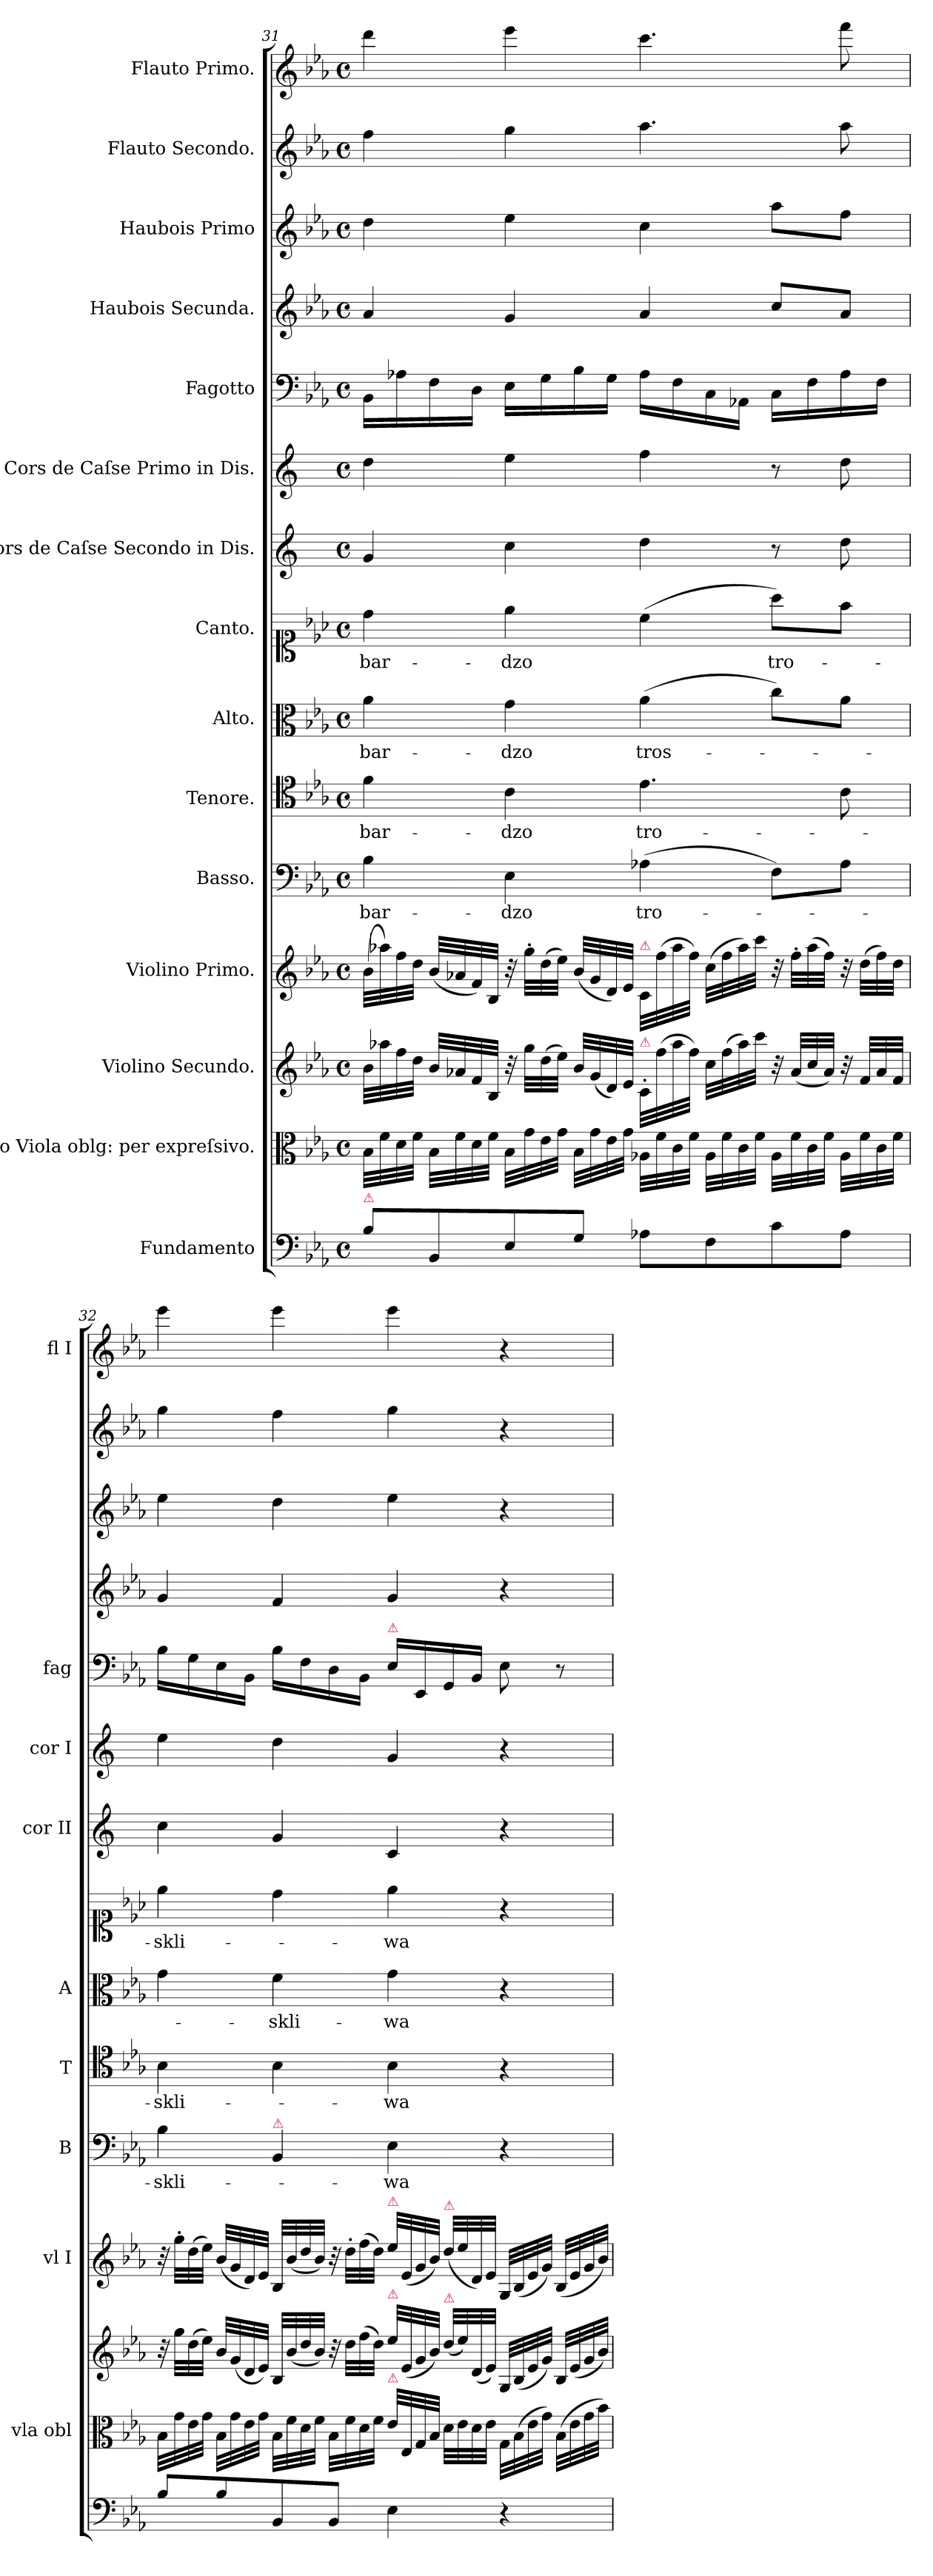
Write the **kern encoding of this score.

**kern	**kern	**kern	**kern	**kern	**text	**kern	**text	**kern	**text	**kern	**text	**kern	**kern	**kern	**kern	**kern	**kern	**kern
*part15	*part14	*part13	*part12	*part11	*part11	*part10	*part10	*part9	*part9	*part8	*part8	*part7	*part6	*part5	*part4	*part3	*part2	*part1
*staff15	*staff14	*staff13	*staff12	*staff11	*staff11	*staff10	*staff10	*staff9	*staff9	*staff8	*staff8	*staff7	*staff6	*staff5	*staff4	*staff3	*staff2	*staff1
*I"Fundamento	*I"Alto Viola oblg: per expreſsivo.	*I"Violino Secundo.	*I"Violino Primo.	*I"Basso.	*	*I"Tenore.	*	*I"Alto.	*	*I"Canto.	*	*I"Cors de Caſse Secondo in Dis.	*I"Cors de Caſse Primo in Dis.	*I"Fagotto	*I"Haubois Secunda.	*I"Haubois Primo	*I"Flauto Secondo.	*I"Flauto Primo.
*	*I'vla obl	*	*I'vl I	*I'B	*	*I'T	*	*I'A	*	*	*	*I'cor II	*I'cor I	*I'fag	*	*	*	*I'fl I
*clefF4	*clefC3	*clefG2	*clefG2	*clefF4	*	*clefC4	*	*clefC3	*	*clefC1	*	*clefG2	*clefG2	*clefF4	*clefG2	*clefG2	*clefG2	*clefG2
*	*	*	*	*	*	*	*	*	*	*	*	*ITrd-2c-3	*ITrd-2c-3	*	*	*	*	*
*k[b-e-a-]	*k[b-e-a-]	*k[b-e-a-]	*k[b-e-a-]	*k[b-e-a-]	*	*k[b-e-a-]	*	*k[b-e-a-]	*	*k[b-e-a-]	*	*k[b-e-a-]	*k[b-e-a-]	*k[b-e-a-]	*k[b-e-a-]	*k[b-e-a-]	*k[b-e-a-]	*k[b-e-a-]
*E-:	*E-:	*E-:	*E-:	*E-:	*	*E-:	*	*E-:	*	*E-:	*	*	*	*E-:	*E-:	*E-:	*E-:	*E-:
*M4/4	*M4/4	*M4/4	*M4/4	*M4/4	*	*M4/4	*	*M4/4	*	*M4/4	*	*M4/4	*M4/4	*M4/4	*M4/4	*M4/4	*M4/4	*M4/4
*met(c)	*met(c)	*met(c)	*met(c)	*met(c)	*	*met(c)	*	*met(c)	*	*met(c)	*	*met(c)	*met(c)	*met(c)	*met(c)	*met(c)	*met(c)	*met(c)
=31	=31	=31	=31	=31	=31	=31	=31	=31	=31	=31	=31	=31	=31	=31	=31	=31	=31	=31
!LO:TX:a:color=crimson:t=⚠	!	!	!	!	!	!	!	!	!	!	!	!	!	!	!	!	!	!
8B-\L	32B-\LLL	32b-\LLL	(32b-\LLL	4B-\	bar-	4f\	bar-	4a-\	bar-	4dd\	bar-	4b-/	4ff\	16BB-/LL	4a-/	4dd\	4ff\	4ddd\
.	32f\	32aa-X\	32aa-X\)	.	.	.	.	.	.	.	.	.	.	.	.	.	.	.
.	32d\	32ff\	32ff\	.	.	.	.	.	.	.	.	.	.	16A-X\	.	.	.	.
.	32f\JJJ	32dd\JJJ	32dd\JJJ	.	.	.	.	.	.	.	.	.	.	.	.	.	.	.
8BB-/	32B-\LLL	32b-/LLL	(32b-/LLL	.	.	.	.	.	.	.	.	.	.	16F\	.	.	.	.
.	32f\	32a-X/	32a-X/	.	.	.	.	.	.	.	.	.	.	.	.	.	.	.
.	32d\	32f/	32f/)	.	.	.	.	.	.	.	.	.	.	16D\JJ	.	.	.	.
.	32f\JJJ	32B-/JJJ	32B-/JJJ	.	.	.	.	.	.	.	.	.	.	.	.	.	.	.
8E-/	32B-\LLL	32r	32r	4E-\	-dzo	4c\	-dzo	4g\	-dzo	4ee-\	-dzo	4ee-\	4gg\	16E-\LL	4g/	4ee-\	4gg\	4eee-\
.	32g\	32gg\LLL	32gg'\LLL	.	.	.	.	.	.	.	.	.	.	.	.	.	.	.
.	32e-\	(32dd\	(32dd\	.	.	.	.	.	.	.	.	.	.	16G\	.	.	.	.
.	32g\JJJ	32ee-\JJJ)	32ee-\JJJ)	.	.	.	.	.	.	.	.	.	.	.	.	.	.	.
8G/J	32B-\LLL	32b-/LLL	(32b-/LLL	.	.	.	.	.	.	.	.	.	.	16B-\	.	.	.	.
.	32g\	(32g/	32g/	.	.	.	.	.	.	.	.	.	.	.	.	.	.	.
.	32e-\	32d/)	32d/)	.	.	.	.	.	.	.	.	.	.	16G\JJ	.	.	.	.
.	32g\JJJ	32e-/JJJ	32e-/JJJ	.	.	.	.	.	.	.	.	.	.	.	.	.	.	.
!	!	!	!LO:TX:a:color=crimson:t=⚠	!	!	!	!	!	!	!	!	!	!	!	!	!	!	!
!	!	!LO:TX:a:color=crimson:t=⚠	!	!	!	!	!	!	!	!	!	!	!	!	!	!	!	!
8A-X\L	32A-X\LLL	32c'/LLL	32c/LLL	(4A-X\	tro-	4.e-\	tro-	(4a-\	tros-	(4cc\	.	4ff\	4aa-\	16A-\LL	4a-/	4cc\	4.aa-\	4.ccc\
.	32f\	(32ff\	(32ff\	.	.	.	.	.	.	.	.	.	.	.	.	.	.	.
.	32c\	32aa-\	32aa-\	.	.	.	.	.	.	.	.	.	.	16F\	.	.	.	.
.	32f\JJJ	32ff\JJJ)	32ff\JJJ)	.	.	.	.	.	.	.	.	.	.	.	.	.	.	.
8F\	32A-\LLL	32cc\LLL	(32cc\LLL	.	.	.	.	.	.	.	.	.	.	16C\	.	.	.	.
.	32f\	(32ff\	32ff\	.	.	.	.	.	.	.	.	.	.	.	.	.	.	.
.	32c\	32aa-\)	32aa-\)	.	.	.	.	.	.	.	.	.	.	16AA-X\JJ	.	.	.	.
.	32f\JJJ	32ccc\JJJ	32ccc\JJJ	.	.	.	.	.	.	.	.	.	.	.	.	.	.	.
8c\	32A-\LLL	32r	32r	8F\L)	.	.	.	8cc\L)	.	8aa-\L)	tro-	8r	8r	16C\LL	8cc/L	8aa-\L	.	.
.	32f\	(32a-/LLL	32ff'\LLL	.	.	.	.	.	.	.	.	.	.	.	.	.	.	.
.	32c\	32cc/	(32aa-\	.	.	.	.	.	.	.	.	.	.	16F\	.	.	.	.
.	32f\JJJ	32a-/JJJ)	32ff\JJJ)	.	.	.	.	.	.	.	.	.	.	.	.	.	.	.
8A-\J	32A-\LLL	32r	32r	8A-\J	.	8c\	.	8a-\J	.	8ff\J	.	8ff\	8ff\	16A-\	8a-/J	8ff\J	8aa-\	8fff\
.	32f\	32f/LLL	(32dd\LLL	.	.	.	.	.	.	.	.	.	.	.	.	.	.	.
.	32c\	32a-/	32ff\)	.	.	.	.	.	.	.	.	.	.	16F\JJ	.	.	.	.
.	32f\JJJ	32f/JJJ	32dd\JJJ	.	.	.	.	.	.	.	.	.	.	.	.	.	.	.
=32	=32	=32	=32	=32	=32	=32	=32	=32	=32	=32	=32	=32	=32	=32	=32	=32	=32	=32
8B-\L	32B-\LLL	32r	32r	4B-\	-skli-	4B-\	-skli-	4g\	.	4ee-\	-skli-	4ee-\	4gg\	16B-\LL	4g/	4ee-\	4gg\	4eee-\
.	32g\	32gg\LLL	32gg'\LLL	.	.	.	.	.	.	.	.	.	.	.	.	.	.	.
.	32e-\	(32dd\	(32dd\	.	.	.	.	.	.	.	.	.	.	16G\	.	.	.	.
.	32g\JJJ	32ee-\JJJ)	32ee-\JJJ)	.	.	.	.	.	.	.	.	.	.	.	.	.	.	.
8B-\	32B-\LLL	32b-/LLL	(32b-/LLL	.	.	.	.	.	.	.	.	.	.	16E-\	.	.	.	.
.	32g\	(32g/	32g/	.	.	.	.	.	.	.	.	.	.	.	.	.	.	.
.	32e-\	32d/	32d/)	.	.	.	.	.	.	.	.	.	.	16BB-\JJ	.	.	.	.
.	32g\JJJ	32e-/JJJ)	32e-/JJJ	.	.	.	.	.	.	.	.	.	.	.	.	.	.	.
!	!	!	!	!LO:TX:a:color=crimson:t=⚠	!	!	!	!	!	!	!	!	!	!	!	!	!	!
8BB-/	32B-\LLL	32B-/LLL	32B-/LLL	4BB-/	.	4B-\	.	4f\	-skli-	4dd\	.	4b-/	4ff\	16B-\LL	4f/	4dd\	4ff\	4eee-\
.	32f\	(32b-/	(32b-/	.	.	.	.	.	.	.	.	.	.	.	.	.	.	.
.	32d\	32dd/	32dd/	.	.	.	.	.	.	.	.	.	.	16F\	.	.	.	.
.	32f\JJJ	32b-/JJJ)	32b-/JJJ)	.	.	.	.	.	.	.	.	.	.	.	.	.	.	.
8BB-/J	32B-\LLL	32r	32r	.	.	.	.	.	.	.	.	.	.	16D\	.	.	.	.
.	32f\	32dd\LLL	32dd'\LLL	.	.	.	.	.	.	.	.	.	.	.	.	.	.	.
.	32d\	(32ff\	(32ff\	.	.	.	.	.	.	.	.	.	.	16BB-\JJ	.	.	.	.
.	32f\JJJ	32dd\JJJ)	32dd\JJJ)	.	.	.	.	.	.	.	.	.	.	.	.	.	.	.
!	!	!	!	!	!	!	!	!	!	!	!	!	!	!LO:TX:a:color=crimson:t=⚠	!	!	!	!
!	!	!	!LO:TX:a:color=crimson:t=⚠	!	!	!	!	!	!	!	!	!	!	!	!	!	!	!
!	!	!LO:TX:a:color=crimson:t=⚠	!	!	!	!	!	!	!	!	!	!	!	!	!	!	!	!
!	!LO:TX:a:color=crimson:t=⚠	!	!	!	!	!	!	!	!	!	!	!	!	!	!	!	!	!
4E-\	32e-\LLL	32ee-\LLL	32ee-\LLL	4E-\	-wa	4B-\	-wa	4g\	-wa	4ee-\	-wa	4e-/	4b-/	16E-\LL	4g/	4ee-\	4gg\	4eee-\
.	32E-/	(32e-/	(32e-/	.	.	.	.	.	.	.	.	.	.	.	.	.	.	.
.	32G/	32g/	32g/	.	.	.	.	.	.	.	.	.	.	16EE-/	.	.	.	.
.	32B-/JJJ	32b-/JJJ)	32b-/JJJ)	.	.	.	.	.	.	.	.	.	.	.	.	.	.	.
!	!	!	!LO:TX:a:color=crimson:t=⚠	!	!	!	!	!	!	!	!	!	!	!	!	!	!	!
!	!	!LO:TX:a:color=crimson:t=⚠	!	!	!	!	!	!	!	!	!	!	!	!	!	!	!	!
.	32d\LLL	(>32dd\LLL	(32dd\LLL	.	.	.	.	.	.	.	.	.	.	16GG/	.	.	.	.
.	32e-\	32ee-\)	32ee-\	.	.	.	.	.	.	.	.	.	.	.	.	.	.	.
.	32d\	(32d/	32d/)	.	.	.	.	.	.	.	.	.	.	16BB-/JJ	.	.	.	.
.	32e-\JJJ	32e-/JJJ)	32e-/JJJ	.	.	.	.	.	.	.	.	.	.	.	.	.	.	.
4r	32G\LLL	32G/LLL	32G/LLL	4r	.	4r	.	4r	.	4r	.	4r	4r	8E-\	4r	4r	4r	4r
.	(32B-\	(32B-/	(32B-/	.	.	.	.	.	.	.	.	.	.	.	.	.	.	.
.	32e-\	32e-/	32e-/	.	.	.	.	.	.	.	.	.	.	.	.	.	.	.
.	32g\JJJ)	32g/JJJ)	32g/JJJ)	.	.	.	.	.	.	.	.	.	.	.	.	.	.	.
.	(32B-\LLL	32B-/LLL	(32B-/LLL	.	.	.	.	.	.	.	.	.	.	8r	.	.	.	.
.	32e-\	(32e-/	32e-/	.	.	.	.	.	.	.	.	.	.	.	.	.	.	.
.	32g\	32g/	32g/	.	.	.	.	.	.	.	.	.	.	.	.	.	.	.
.	32b-\JJJ)	32b-/JJJ)	32b-/JJJ)	.	.	.	.	.	.	.	.	.	.	.	.	.	.	.
=	=	=	=	=	=	=	=	=	=	=	=	=	=	=	=	=	=	=
*-	*-	*-	*-	*-	*-	*-	*-	*-	*-	*-	*-	*-	*-	*-	*-	*-	*-	*-
